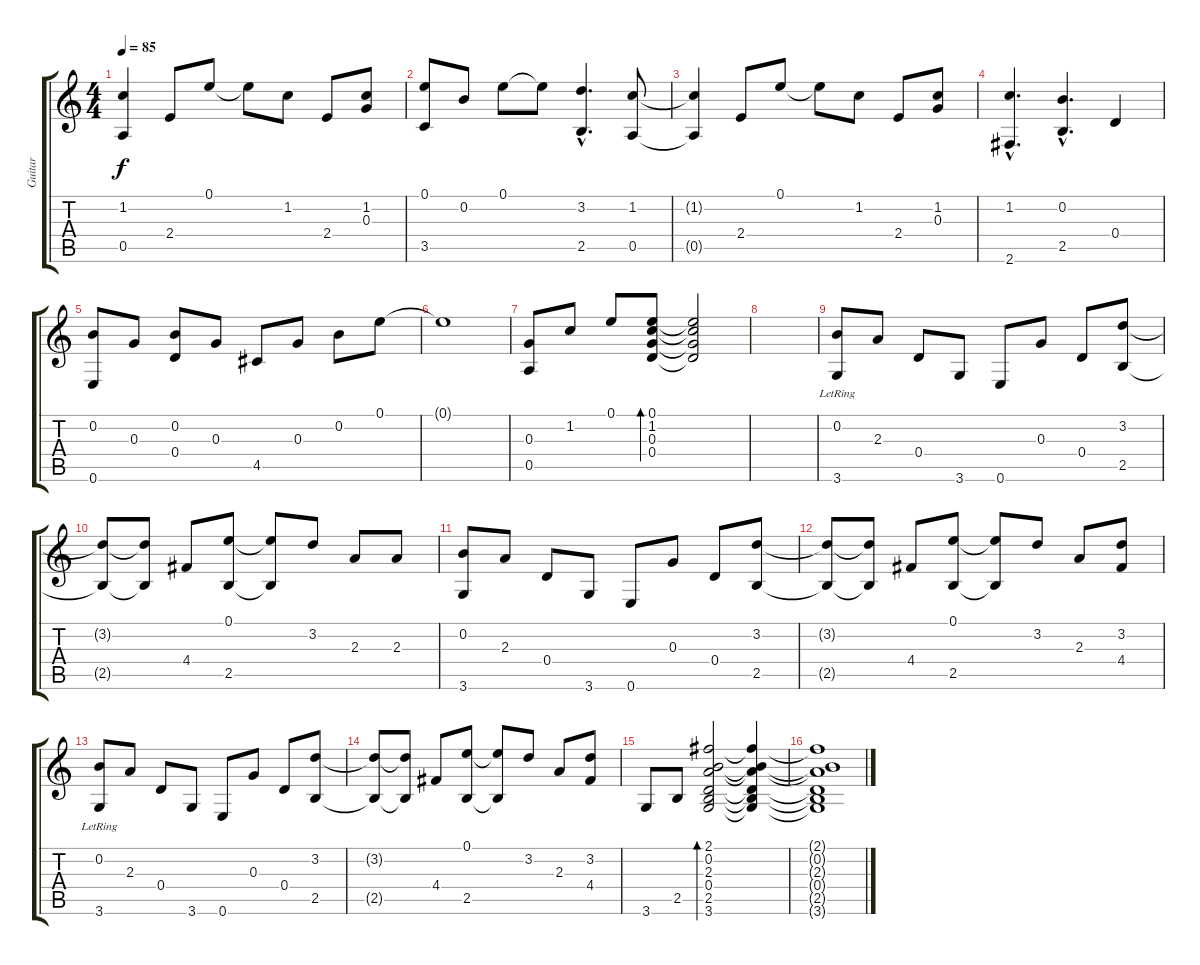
\track ("Guitar" "Guitar") {instrument acousticguitarsteel}
\staff {score tabs}
\tuning (E4 B3 G3 D3 A2 E2) {hide}
\ts (4 4)
\tempo 85
\clef g2
\ks c
(1.2{t} 0.5{t}).4{dy f} 2.4.8 0.1.8 0.1{t}.8 1.2.8 2.4.8 (1.2 0.3).8 |
(0.1 3.5).8 0.2.8 0.1.8 0.1{t}.8 (3.2{hac} 2.5{hac}).4{d} (1.2 0.5).8 |
(1.2{t} 0.5{t}).4 2.4.8 0.1.8 0.1{t}.8 1.2.8 2.4.8 (1.2 0.3).8 |
(1.2{hac} 2.6{hac}).4{d} (0.2{hac} 2.5{hac}).4{d} 0.4.4 |
(0.2 0.6).8 0.3.8 (0.2 0.4).8 0.3.8 4.5.8 0.3.8 0.2.8 0.1.8 |
0.1{t}.1 |
(0.3 0.5).8 1.2.8 0.1.8 (0.1 1.2 0.3 0.4).8{bd 480} (0.1{t} 1.2{t} 0.3{t} 0.4{t}).2 |
|
(0.2{lr} 3.6{lr}).8 2.3.8 0.4.8 3.6.8 0.6.8 0.3.8 0.4.8 (3.2 2.5).8 |
(3.2{t} 2.5{t}).8 (3.2{t} 2.5{t}).8 4.4.8 (0.1 2.5).8 (0.1{t} 2.5{t}).8 3.2.8 2.3.8 2.3.8 |
(0.2 3.6).8 2.3.8 0.4.8 3.6.8 0.6.8 0.3.8 0.4.8 (3.2 2.5).8 |
(3.2{t} 2.5{t}).8 (3.2{t} 2.5{t}).8 4.4.8 (0.1 2.5).8 (0.1{t} 2.5{t}).8 3.2.8 2.3.8 (3.2 4.4).8 |
(0.2{lr} 3.6{lr}).8 2.3.8 0.4.8 3.6.8 0.6.8 0.3.8 0.4.8 (3.2 2.5).8 |
(3.2{t} 2.5{t}).8 (3.2{t} 2.5{t}).8 4.4.8 (0.1 2.5).8 (0.1{t} 2.5{t}).8 3.2.8 2.3.8 (3.2 4.4).8 |
3.6.8 2.5.8 (2.1 0.2 2.3 0.4 2.5 3.6).2{bd 480} (2.1{t} 0.2{t} 2.3{t} 0.4{t} 2.5{t} 3.6{t}).4 |
(2.1{t} 0.2{t} 2.3{t} 0.4{t} 2.5{t} 3.6{t}).1
